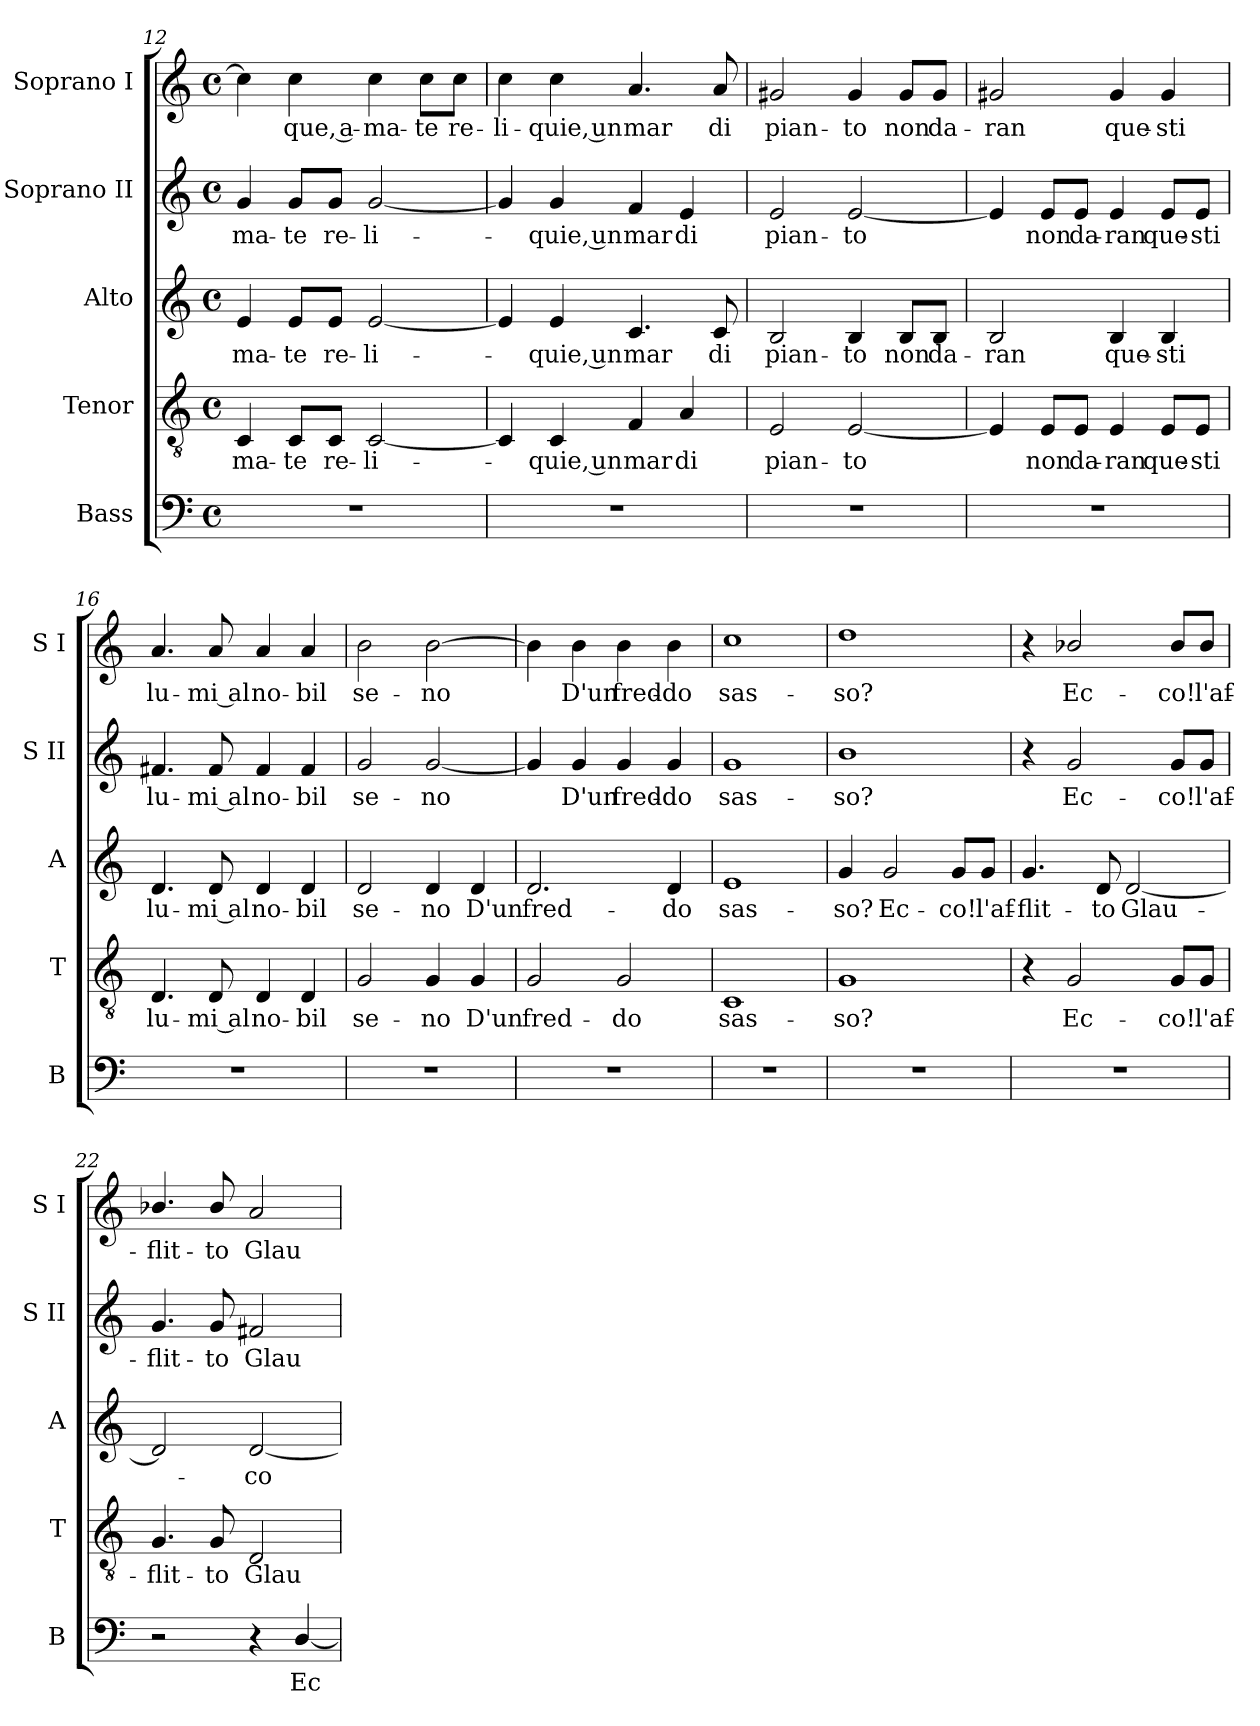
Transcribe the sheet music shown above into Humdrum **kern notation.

**kern	**text	**kern	**text	**kern	**text	**kern	**text	**kern	**text
*part5	*part5	*part4	*part4	*part3	*part3	*part2	*part2	*part1	*part1
*staff5	*staff5	*staff4	*staff4	*staff3	*staff3	*staff2	*staff2	*staff1	*staff1
*I"Bass	*	*I"Tenor	*	*I"Alto	*	*I"Soprano II	*	*I"Soprano I	*
*I'B	*	*I'T	*	*I'A	*	*I'S II	*	*I'S I	*
!!LO:PB:g=z
*clefF4	*	*clefGv2	*	*clefG2	*	*clefG2	*	*clefG2	*
*k[]	*	*k[]	*	*k[]	*	*k[]	*	*k[]	*
*M4/4	*	*M4/4	*	*M4/4	*	*M4/4	*	*M4/4	*
*met(c)	*	*met(c)	*	*met(c)	*	*met(c)	*	*met(c)	*
=12	=12	=12	=12	=12	=12	=12	=12	=12	=12
!	!	!	!LO:LY:b	!	!LO:LY:b	!	!LO:LY:b	!	!
1r	.	4C/	-ma-	4e/	-ma-	4g/	-ma-	4cc\]	.
!	!	!	!LO:LY:b	!	!LO:LY:b	!	!LO:LY:b	!	!LO:LY:b
.	.	8C/L	-te	8e/L	-te	8g/L	-te	4cc\	que, a-
!	!	!	!LO:LY:b	!	!LO:LY:b	!	!LO:LY:b	!	!
.	.	8C/J	re-	8e/J	re-	8g/J	re-	.	.
!	!	!	!LO:LY:b	!	!LO:LY:b	!	!LO:LY:b	!	!LO:LY:b
.	.	[2C/	-li-	[2e/	-li-	[2g/	-li-	4cc\	-ma-
!	!	!	!	!	!	!	!	!	!LO:LY:b
.	.	.	.	.	.	.	.	8cc\L	-te
!	!	!	!	!	!	!	!	!	!LO:LY:b
.	.	.	.	.	.	.	.	8cc\J	re-
=13	=13	=13	=13	=13	=13	=13	=13	=13	=13
!	!	!	!	!	!	!	!	!	!LO:LY:b
1r	.	4C/]	.	4e/]	.	4g/]	.	4cc\	-li-
!	!	!	!LO:LY:b	!	!LO:LY:b	!	!LO:LY:b	!	!LO:LY:b
.	.	4C/	quie, un	4e/	quie, un	4g/	quie, un	4cc\	-quie, un
!	!	!	!LO:LY:b	!	!LO:LY:b	!	!LO:LY:b	!	!LO:LY:b
.	.	4F/	mar	4.c/	mar	4f/	mar	4.a/	mar
!	!	!	!LO:LY:b	!	!	!	!LO:LY:b	!	!
.	.	4A/	di	.	.	4e/	di	.	.
!	!	!	!	!	!LO:LY:b	!	!	!	!LO:LY:b
.	.	.	.	8c/	di	.	.	8a/	di
=14	=14	=14	=14	=14	=14	=14	=14	=14	=14
!	!	!	!LO:LY:b	!	!LO:LY:b	!	!LO:LY:b	!	!LO:LY:b
1r	.	2E/	pian-	2B/	pian-	2e/	pian-	2g#X/	pian-
!	!	!	!LO:LY:b	!	!LO:LY:b	!	!LO:LY:b	!	!LO:LY:b
.	.	[2E/	-to	4B/	-to	[2e/	-to	4g#/	-to
!	!	!	!	!	!LO:LY:b	!	!	!	!LO:LY:b
.	.	.	.	8B/L	non	.	.	8g#/L	non
!	!	!	!	!	!LO:LY:b	!	!	!	!LO:LY:b
.	.	.	.	8B/J	da-	.	.	8g#/J	da-
=15	=15	=15	=15	=15	=15	=15	=15	=15	=15
!	!	!	!	!	!LO:LY:b	!	!	!	!LO:LY:b
1r	.	4E/]	.	2B/	-ran	4e/]	.	2g#X/	-ran
!	!	!	!LO:LY:b	!	!	!	!LO:LY:b	!	!
.	.	8E/L	non	.	.	8e/L	non	.	.
!	!	!	!LO:LY:b	!	!	!	!LO:LY:b	!	!
.	.	8E/J	da-	.	.	8e/J	da-	.	.
!	!	!	!LO:LY:b	!	!LO:LY:b	!	!LO:LY:b	!	!LO:LY:b
.	.	4E/	-ran	4B/	que-	4e/	-ran	4g#/	que-
!	!	!	!LO:LY:b	!	!LO:LY:b	!	!LO:LY:b	!	!LO:LY:b
.	.	8E/L	que-	4B/	-sti	8e/L	que-	4g#/	-sti
!	!	!	!LO:LY:b	!	!	!	!LO:LY:b	!	!
.	.	8E/J	-sti	.	.	8e/J	-sti	.	.
=16	=16	=16	=16	=16	=16	=16	=16	=16	=16
!	!	!	!LO:LY:b	!	!LO:LY:b	!	!LO:LY:b	!	!LO:LY:b
1r	.	4.D/	lu-	4.d/	lu-	4.f#X/	lu-	4.a/	lu-
!	!	!	!LO:LY:b	!	!LO:LY:b	!	!LO:LY:b	!	!LO:LY:b
.	.	8D/	-mi al	8d/	-mi al	8f#/	-mi al	8a/	-mi al
!	!	!	!LO:LY:b	!	!LO:LY:b	!	!LO:LY:b	!	!LO:LY:b
.	.	4D/	no-	4d/	no-	4f#/	no-	4a/	no-
!	!	!	!LO:LY:b	!	!LO:LY:b	!	!LO:LY:b	!	!LO:LY:b
.	.	4D/	-bil	4d/	-bil	4f#/	-bil	4a/	-bil
!!LO:LB:g=z
=17	=17	=17	=17	=17	=17	=17	=17	=17	=17
!	!	!	!LO:LY:b	!	!LO:LY:b	!	!LO:LY:b	!	!LO:LY:b
1r	.	2G/	se-	2d/	se-	2g/	se-	2b\	se-
!	!	!	!LO:LY:b	!	!LO:LY:b	!	!LO:LY:b	!	!LO:LY:b
.	.	4G/	-no	4d/	-no	[2g/	-no	[2b\	-no
!	!	!	!LO:LY:b	!	!LO:LY:b	!	!	!	!
.	.	4G/	D'un	4d/	D'un	.	.	.	.
=18	=18	=18	=18	=18	=18	=18	=18	=18	=18
!	!	!	!LO:LY:b	!	!LO:LY:b	!	!	!	!
1r	.	2G/	fred-	2.d/	fred-	4g/]	.	4b\]	.
!	!	!	!	!	!	!	!LO:LY:b	!	!LO:LY:b
.	.	.	.	.	.	4g/	D'un	4b\	D'un
!	!	!	!LO:LY:b	!	!	!	!LO:LY:b	!	!LO:LY:b
.	.	2G/	-do	.	.	4g/	fred-	4b\	fred-
!	!	!	!	!	!LO:LY:b	!	!LO:LY:b	!	!LO:LY:b
.	.	.	.	4d/	-do	4g/	-do	4b\	-do
=19	=19	=19	=19	=19	=19	=19	=19	=19	=19
!	!	!	!LO:LY:b	!	!LO:LY:b	!	!LO:LY:b	!	!LO:LY:b
1r	.	1C	sas-	1e	sas-	1g	sas-	1cc	sas-
=20	=20	=20	=20	=20	=20	=20	=20	=20	=20
!	!	!	!LO:LY:b	!	!LO:LY:b	!	!LO:LY:b	!	!LO:LY:b
1r	.	1G	-so?	4g/	-so?	1b	-so?	1dd	-so?
!	!	!	!	!	!LO:LY:b	!	!	!	!
.	.	.	.	2g/	Ec-	.	.	.	.
!	!	!	!	!	!LO:LY:b	!	!	!	!
.	.	.	.	8g/L	-co!	.	.	.	.
!	!	!	!	!	!LO:LY:b	!	!	!	!
.	.	.	.	8g/J	l'af-	.	.	.	.
=21	=21	=21	=21	=21	=21	=21	=21	=21	=21
!	!	!	!	!	!LO:LY:b	!	!	!	!
1r	.	4r	.	4.g/	-flit-	4r	.	4r	.
!	!	!	!LO:LY:b	!	!	!	!LO:LY:b	!	!LO:LY:b
.	.	2G/	Ec-	.	.	2g/	Ec-	2b-X/	Ec-
!	!	!	!	!	!LO:LY:b	!	!	!	!
.	.	.	.	8d/	-to	.	.	.	.
!	!	!	!	!	!LO:LY:b	!	!	!	!
.	.	.	.	[2d/	Glau-	.	.	.	.
!	!	!	!LO:LY:b	!	!	!	!LO:LY:b	!	!LO:LY:b
.	.	8G/L	-co!	.	.	8g/L	-co!	8b-/L	-co!
!	!	!	!LO:LY:b	!	!	!	!LO:LY:b	!	!LO:LY:b
.	.	8G/J	l'af-	.	.	8g/J	l'af-	8b-/J	l'af-
=22	=22	=22	=22	=22	=22	=22	=22	=22	=22
!	!	!	!LO:LY:b	!	!	!	!LO:LY:b	!	!LO:LY:b
2r	.	4.G/	-flit-	2d/]	.	4.g/	-flit-	4.b-X/	-flit-
!	!	!	!LO:LY:b	!	!	!	!LO:LY:b	!	!LO:LY:b
.	.	8G/	-to	.	.	8g/	-to	8b-/	-to
!	!	!	!LO:LY:b	!	!LO:LY:b	!	!LO:LY:b	!	!LO:LY:b
4r	.	2D/	Glau-	[2d/	co	2f#X/	Glau-	2a/	Glau-
!	!LO:LY:b	!	!	!	!	!	!	!	!
[4D/	Ec-	.	.	.	.	.	.	.	.
=	=	=	=	=	=	=	=	=	=
*-	*-	*-	*-	*-	*-	*-	*-	*-	*-
